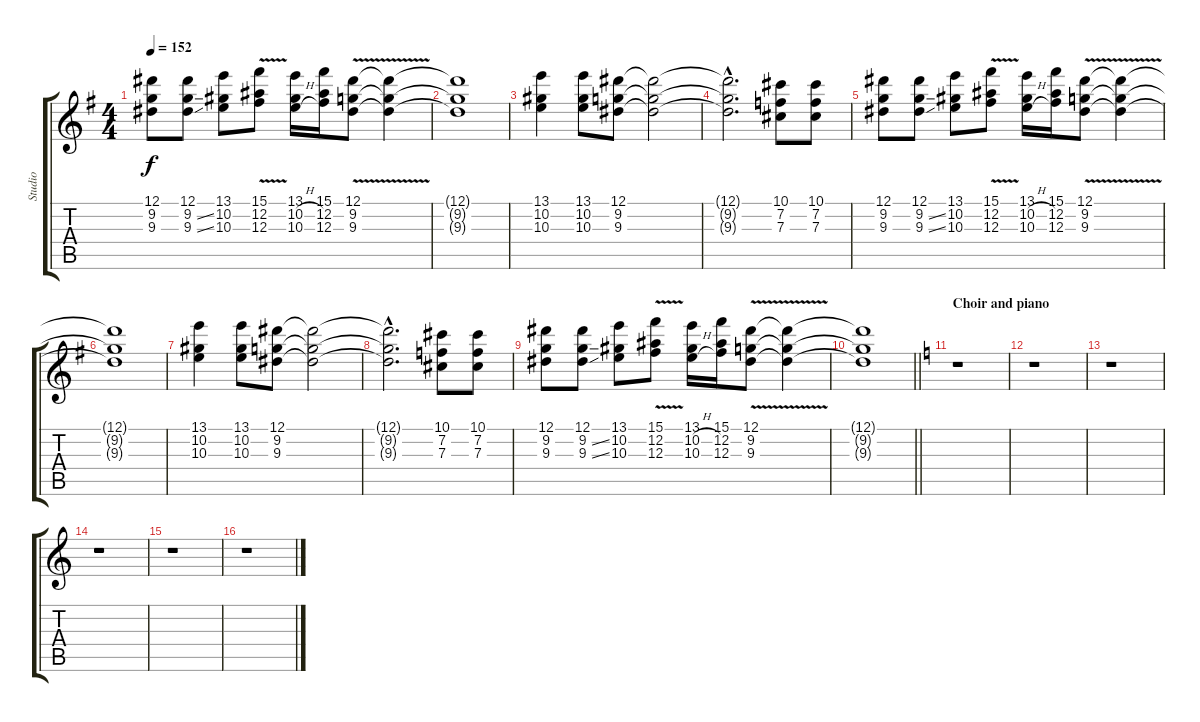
\track ("Studio" "Studio") {instrument distortionguitar}
\staff {score tabs}
\tuning (Eb4 Bb3 Gb3 Db3 Ab2 Eb2) {hide}
\ts (4 4)
\tempo 152
\clef g2
\ks g
(12.1 9.2 9.3).8{dy f} (12.1 9.2{ss} 9.3{ss}).8 (13.1 10.2 10.3).8 (15.1{v} 12.2{v} 12.3{v}).8 (13.1 10.2{h} 10.3{h}).16 (15.1 12.2 12.3).16 (12.1{v} 9.2{v} 9.3{v}).8 (12.1{t} 9.2{t} 9.3{t}).4 |
(12.1{t} 9.2{t} 9.3{t}).1 |
(13.1 10.2 10.3).4{volume 0} (13.1 10.2 10.3).8 (12.1 9.2 9.3).8 (12.1{t} 9.2{t} 9.3{t}).2 |
(12.1{hac t} 9.2{hac t} 9.3{hac t}).2{d} (10.1 7.2 7.3).8 (10.1 7.2 7.3).8 |
(12.1 9.2 9.3).8 (12.1 9.2{ss} 9.3{ss}).8 (13.1 10.2 10.3).8 (15.1{v} 12.2{v} 12.3{v}).8 (13.1 10.2{h} 10.3{h}).16 (15.1 12.2 12.3).16 (12.1{v} 9.2{v} 9.3{v}).8 (12.1{t} 9.2{t} 9.3{t}).4 |
(12.1{t} 9.2{t} 9.3{t}).1 |
(13.1 10.2 10.3).4 (13.1 10.2 10.3).8 (12.1 9.2 9.3).8 (12.1{t} 9.2{t} 9.3{t}).2 |
(12.1{hac t} 9.2{hac t} 9.3{hac t}).2{d} (10.1 7.2 7.3).8 (10.1 7.2 7.3).8 |
(12.1 9.2 9.3).8 (12.1 9.2{ss} 9.3{ss}).8 (13.1 10.2 10.3).8 (15.1{v} 12.2{v} 12.3{v}).8 (13.1 10.2{h} 10.3{h}).16 (15.1 12.2 12.3).16 (12.1{v} 9.2{v} 9.3{v}).8 (12.1{t} 9.2{t} 9.3{t}).4 |
\barLineRight lightlight
(12.1{t} 9.2{t} 9.3{t}).1 |
\section ("" "Choir and piano")
\ks c
r.1 |
r.1 |
r.1 |
r.1 |
r.1 |
r.1
